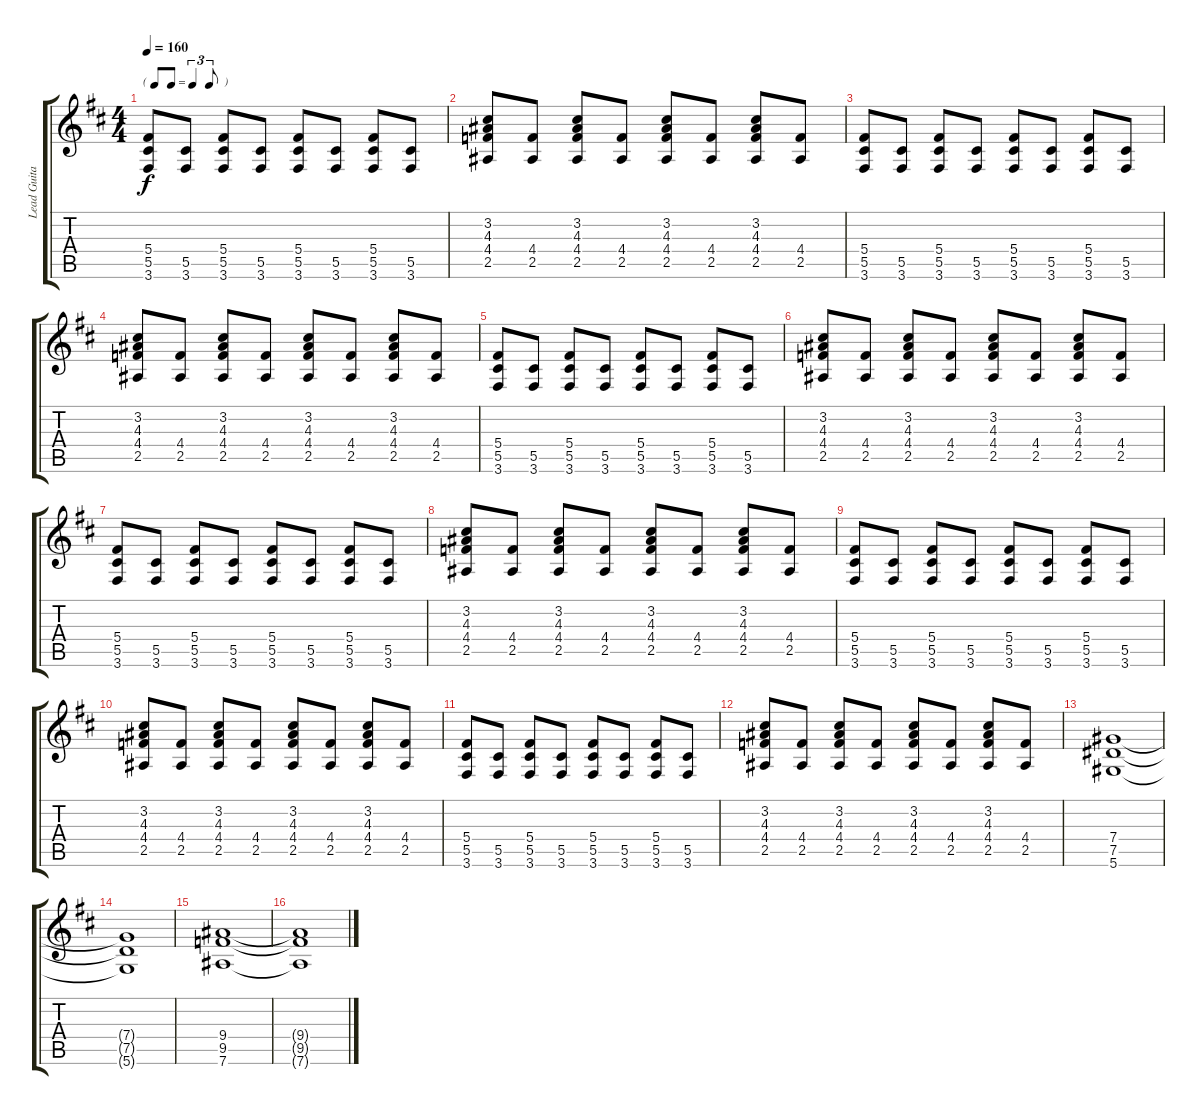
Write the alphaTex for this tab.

\track ("Lead Guitar" "Lead Guita") {instrument distortionguitar}
\staff {score tabs}
\tuning (Eb4 Bb3 Gb3 Db3 Ab2 Eb2) {hide}
\ts (4 4)
\tf triplet8th
\tempo 160
\clef g2
\ks d
(5.4 5.5 3.6).8{dy f instrument distortionguitar} (5.5 3.6).8 (5.4 5.5 3.6).8 (5.5 3.6).8 (5.4 5.5 3.6).8 (5.5 3.6).8 (5.4 5.5 3.6).8 (5.5 3.6).8 |
(3.2 4.3 4.4 2.5).8 (4.4 2.5).8 (3.2 4.3 4.4 2.5).8 (4.4 2.5).8 (3.2 4.3 4.4 2.5).8 (4.4 2.5).8 (3.2 4.3 4.4 2.5).8 (4.4 2.5).8 |
(5.4 5.5 3.6).8 (5.5 3.6).8 (5.4 5.5 3.6).8 (5.5 3.6).8 (5.4 5.5 3.6).8 (5.5 3.6).8 (5.4 5.5 3.6).8 (5.5 3.6).8 |
(3.2 4.3 4.4 2.5).8 (4.4 2.5).8 (3.2 4.3 4.4 2.5).8 (4.4 2.5).8 (3.2 4.3 4.4 2.5).8 (4.4 2.5).8 (3.2 4.3 4.4 2.5).8 (4.4 2.5).8 |
(5.4 5.5 3.6).8 (5.5 3.6).8 (5.4 5.5 3.6).8 (5.5 3.6).8 (5.4 5.5 3.6).8 (5.5 3.6).8 (5.4 5.5 3.6).8 (5.5 3.6).8 |
(3.2 4.3 4.4 2.5).8 (4.4 2.5).8 (3.2 4.3 4.4 2.5).8 (4.4 2.5).8 (3.2 4.3 4.4 2.5).8 (4.4 2.5).8 (3.2 4.3 4.4 2.5).8 (4.4 2.5).8 |
(5.4 5.5 3.6).8 (5.5 3.6).8 (5.4 5.5 3.6).8 (5.5 3.6).8 (5.4 5.5 3.6).8 (5.5 3.6).8 (5.4 5.5 3.6).8 (5.5 3.6).8 |
(3.2 4.3 4.4 2.5).8 (4.4 2.5).8 (3.2 4.3 4.4 2.5).8 (4.4 2.5).8 (3.2 4.3 4.4 2.5).8 (4.4 2.5).8 (3.2 4.3 4.4 2.5).8 (4.4 2.5).8 |
(5.4 5.5 3.6).8 (5.5 3.6).8 (5.4 5.5 3.6).8 (5.5 3.6).8 (5.4 5.5 3.6).8 (5.5 3.6).8 (5.4 5.5 3.6).8 (5.5 3.6).8 |
(3.2 4.3 4.4 2.5).8 (4.4 2.5).8 (3.2 4.3 4.4 2.5).8 (4.4 2.5).8 (3.2 4.3 4.4 2.5).8 (4.4 2.5).8 (3.2 4.3 4.4 2.5).8 (4.4 2.5).8 |
(5.4 5.5 3.6).8 (5.5 3.6).8 (5.4 5.5 3.6).8 (5.5 3.6).8 (5.4 5.5 3.6).8 (5.5 3.6).8 (5.4 5.5 3.6).8 (5.5 3.6).8 |
(3.2 4.3 4.4 2.5).8 (4.4 2.5).8 (3.2 4.3 4.4 2.5).8 (4.4 2.5).8 (3.2 4.3 4.4 2.5).8 (4.4 2.5).8 (3.2 4.3 4.4 2.5).8 (4.4 2.5).8 |
(7.4 7.5 5.6).1 |
(7.4{t} 7.5{t} 5.6{t}).1 |
(9.4 9.5 7.6).1 |
(9.4{t} 9.5{t} 7.6{t}).1
